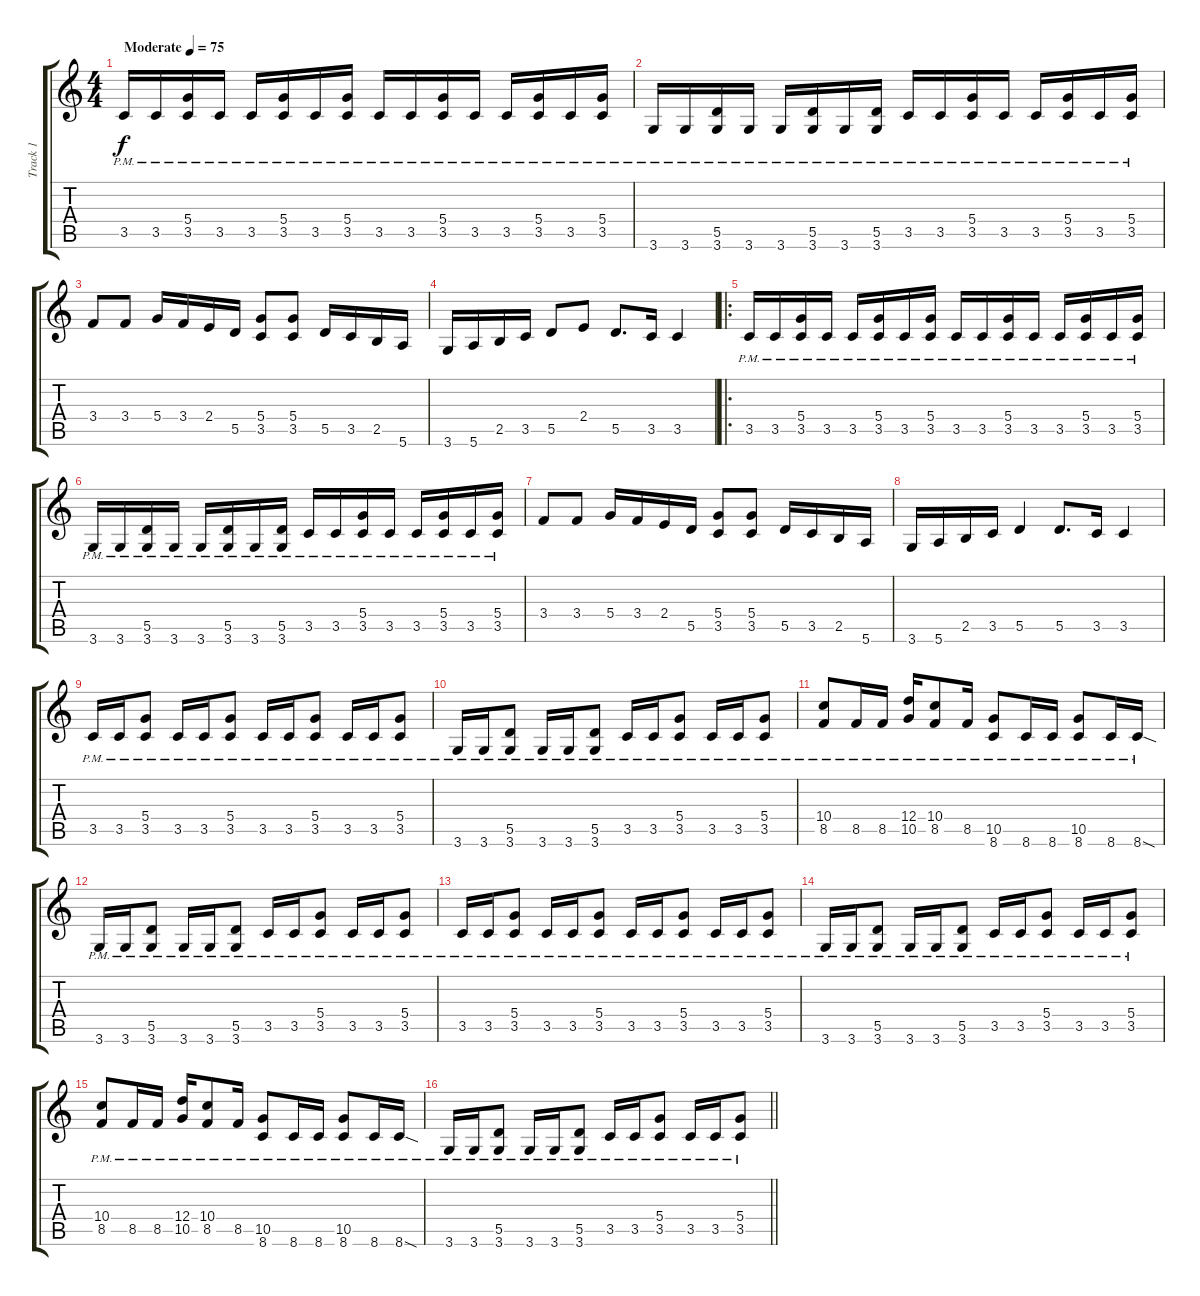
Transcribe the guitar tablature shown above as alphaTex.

\track ("Track 1" "Track 1") {instrument distortionguitar}
\staff {score tabs}
\tuning (E4 B3 G3 D3 A2 E2) {hide}
\ts (4 4)
\tempo (75 "Moderate")
\clef g2
\ks c
3.5{pm}.16{dy f instrument distortionguitar} 3.5{pm}.16 (5.4{pm} 3.5{pm}).16 3.5{pm}.16 3.5{pm}.16 (5.4{pm} 3.5{pm}).16 3.5{pm}.16 (5.4{pm} 3.5{pm}).16 3.5{pm}.16 3.5{pm}.16 (5.4{pm} 3.5{pm}).16 3.5{pm}.16 3.5{pm}.16 (5.4{pm} 3.5{pm}).16 3.5{pm}.16 (5.4{pm} 3.5{pm}).16 |
3.6{pm}.16 3.6{pm}.16 (5.5{pm} 3.6{pm}).16 3.6{pm}.16 3.6{pm}.16 (5.5{pm} 3.6{pm}).16 3.6{pm}.16 (5.5{pm} 3.6{pm}).16 3.5{pm}.16 3.5{pm}.16 (5.4{pm} 3.5{pm}).16 3.5{pm}.16 3.5{pm}.16 (5.4{pm} 3.5{pm}).16 3.5{pm}.16 (5.4{pm} 3.5{pm}).16 |
3.4.8 3.4.8 5.4.16 3.4.16 2.4.16 5.5.16 (5.4 3.5).8 (5.4 3.5).8 5.5.16 3.5.16 2.5.16 5.6.16 |
3.6.16 5.6.16 2.5.16 3.5.16 5.5.8 2.4.8 5.5.8{d} 3.5.16 3.5.4 |
\ro
3.5{pm}.16 3.5{pm}.16 (5.4{pm} 3.5{pm}).16 3.5{pm}.16 3.5{pm}.16 (5.4{pm} 3.5{pm}).16 3.5{pm}.16 (5.4{pm} 3.5{pm}).16 3.5{pm}.16 3.5{pm}.16 (5.4{pm} 3.5{pm}).16 3.5{pm}.16 3.5{pm}.16 (5.4{pm} 3.5{pm}).16 3.5{pm}.16 (5.4{pm} 3.5{pm}).16 |
3.6{pm}.16 3.6{pm}.16 (5.5{pm} 3.6{pm}).16 3.6{pm}.16 3.6{pm}.16 (5.5{pm} 3.6{pm}).16 3.6{pm}.16 (5.5{pm} 3.6{pm}).16 3.5{pm}.16 3.5{pm}.16 (5.4{pm} 3.5{pm}).16 3.5{pm}.16 3.5{pm}.16 (5.4{pm} 3.5{pm}).16 3.5{pm}.16 (5.4{pm} 3.5{pm}).16 |
3.4.8 3.4.8 5.4.16 3.4.16 2.4.16 5.5.16 (5.4 3.5).8 (5.4 3.5).8 5.5.16 3.5.16 2.5.16 5.6.16 |
3.6.16 5.6.16 2.5.16 3.5.16 5.5.4 5.5.8{d} 3.5.16 3.5.4 |
3.5{pm}.16 3.5{pm}.16 (5.4{pm} 3.5{pm}).8 3.5{pm}.16 3.5{pm}.16 (5.4{pm} 3.5{pm}).8 3.5{pm}.16 3.5{pm}.16 (5.4{pm} 3.5{pm}).8 3.5{pm}.16 3.5{pm}.16 (5.4{pm} 3.5{pm}).8 |
3.6{pm}.16 3.6{pm}.16 (5.5{pm} 3.6{pm}).8 3.6{pm}.16 3.6{pm}.16 (5.5{pm} 3.6{pm}).8 3.5{pm}.16 3.5{pm}.16 (5.4{pm} 3.5{pm}).8 3.5{pm}.16 3.5{pm}.16 (5.4{pm} 3.5{pm}).8 |
(10.4{pm} 8.5{pm}).8 8.5{pm}.16 8.5{pm}.16 (12.4{pm} 10.5{pm}).16 (10.4{pm} 8.5{pm}).8 8.5{pm}.16 (10.5{pm} 8.6{pm}).8 8.6{pm}.16 8.6{pm}.16 (10.5{pm} 8.6{pm}).8 8.6{pm}.16 8.6{sod pm}.16 |
3.6{pm}.16 3.6{pm}.16 (5.5{pm} 3.6{pm}).8 3.6{pm}.16 3.6{pm}.16 (5.5{pm} 3.6{pm}).8 3.5{pm}.16 3.5{pm}.16 (5.4{pm} 3.5{pm}).8 3.5{pm}.16 3.5{pm}.16 (5.4{pm} 3.5{pm}).8 |
3.5{pm}.16 3.5{pm}.16 (5.4{pm} 3.5{pm}).8 3.5{pm}.16 3.5{pm}.16 (5.4{pm} 3.5{pm}).8 3.5{pm}.16 3.5{pm}.16 (5.4{pm} 3.5{pm}).8 3.5{pm}.16 3.5{pm}.16 (5.4{pm} 3.5{pm}).8 |
3.6{pm}.16 3.6{pm}.16 (5.5{pm} 3.6{pm}).8 3.6{pm}.16 3.6{pm}.16 (5.5{pm} 3.6{pm}).8 3.5{pm}.16 3.5{pm}.16 (5.4{pm} 3.5{pm}).8 3.5{pm}.16 3.5{pm}.16 (5.4{pm} 3.5{pm}).8 |
(10.4{pm} 8.5{pm}).8 8.5{pm}.16 8.5{pm}.16 (12.4{pm} 10.5{pm}).16 (10.4{pm} 8.5{pm}).8 8.5{pm}.16 (10.5{pm} 8.6{pm}).8 8.6{pm}.16 8.6{pm}.16 (10.5{pm} 8.6{pm}).8 8.6{pm}.16 8.6{sod pm}.16 |
\barLineRight lightlight
3.6{pm}.16 3.6{pm}.16 (5.5{pm} 3.6{pm}).8 3.6{pm}.16 3.6{pm}.16 (5.5{pm} 3.6{pm}).8 3.5{pm}.16 3.5{pm}.16 (5.4{pm} 3.5{pm}).8 3.5{pm}.16 3.5{pm}.16 (5.4{pm} 3.5{pm}).8
